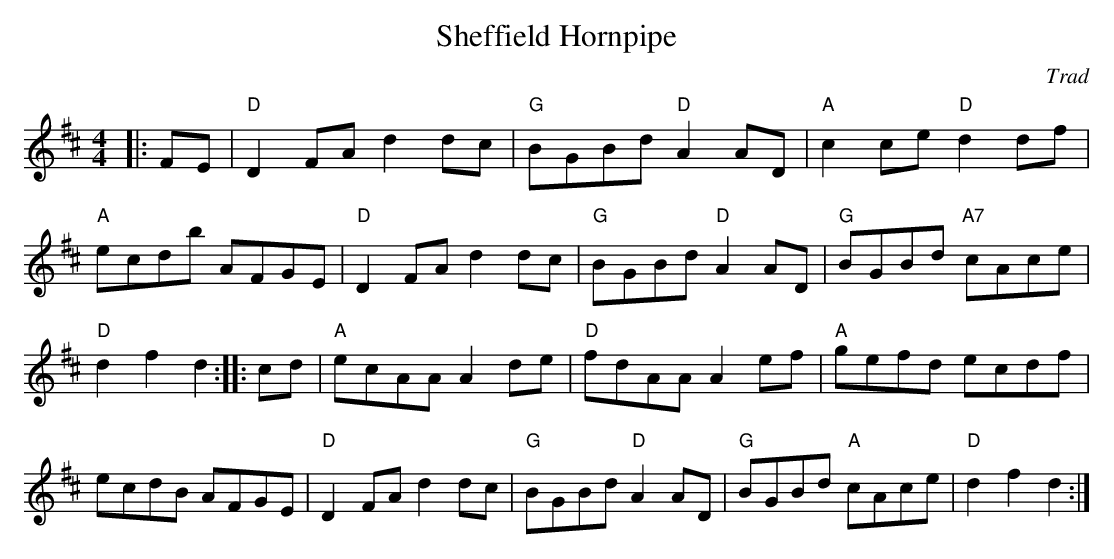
X:1
T:Sheffield Hornpipe
C:Trad
M:4/4
L:1/8
E:11
K:D
|:FE|"D"D2 FA d2 dc|"G"BGBd "D"A2 AD|"A"c2 ce "D"d2 df|"A"ecdb AFGE|\
"D"D2 FA d2 dc|"G"BGBd "D"A2 AD|"G"BGBd "A7"cAce|"D"d2 f2 d2::\
cd|"A"ecAA A2 de|"D"fdAA A2 ef|"A"gefd ecdf|ecdB AFGE|\
"D"D2 FA d2 dc|"G"BGBd "D"A2 AD|"G"BGBd "A"cAce|"D"d2 f2 d2:|**
